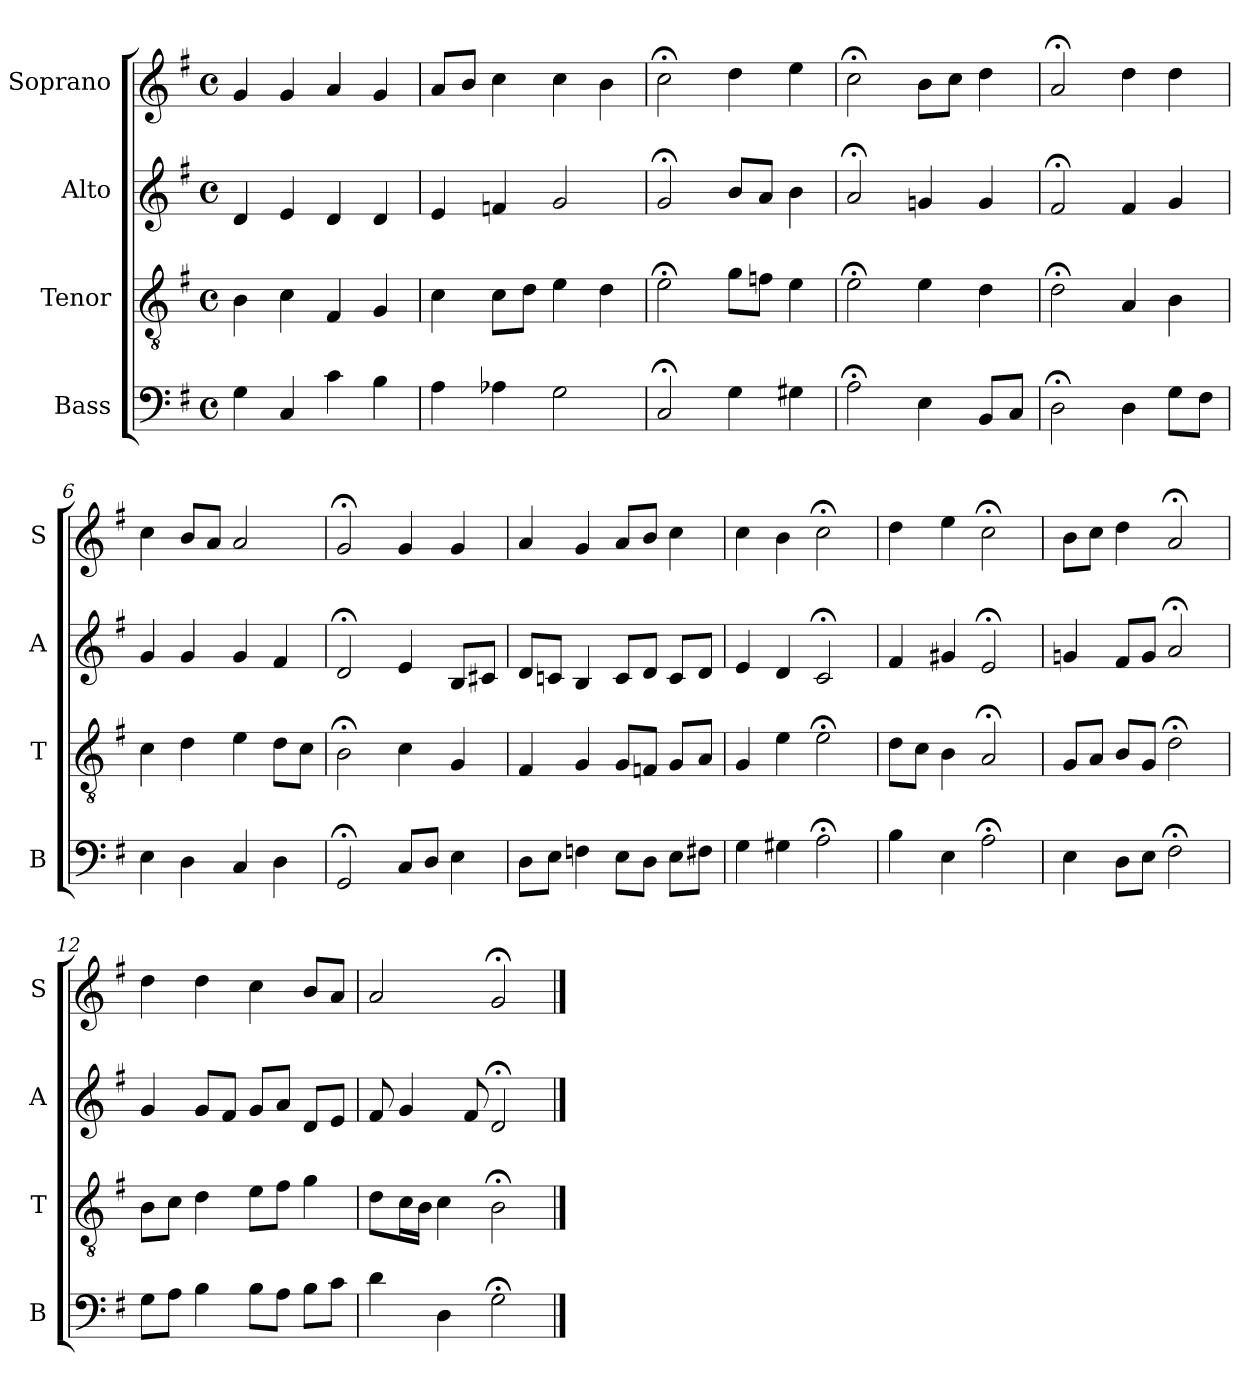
**kern	**kern	**kern	**kern
*part4	*part3	*part2	*part1
*staff4	*staff3	*staff2	*staff1
*I"Bass	*I"Tenor	*I"Alto	*I"Soprano
*I'B	*I'T	*I'A	*I'S
*clefF4	*clefGv2	*clefG2	*clefG2
*k[f#]	*k[f#]	*k[f#]	*k[f#]
*G:	*G:	*G:	*G:
*M4/4	*M4/4	*M4/4	*M4/4
*met(c)	*met(c)	*met(c)	*met(c)
*MM100	*MM100	*MM100	*MM100
=1	=1	=1	=1
4G	4B	4d	4g
4C	4c	4e	4g
4ci	4F#i	4di	4ai
4B	4G	4d	4g
=2	=2	=2	=2
4A	4c	4e	8aL
.	.	.	8bJ
4A-X	8cL	4fn	4cc
.	8dJ	.	.
2G	4e	2g	4cc
.	4d	.	4b
=3	=3	=3	=3
2C;<	2e;<	2g;<	2cc;<
4G	8gL	8bL	4dd
.	8fnJ	8aJ	.
4G#X	4e	4b	4ee
=4	=4	=4	=4
2A;<	2e;<	2a;<	2cc;<
4E	4e	4gn	8bL
.	.	.	8ccJ
8BBL	4d	4g	4dd
8CJ	.	.	.
=5	=5	=5	=5
2D;<	2d;<	2f#;<	2a;<
4D	4A	4f#	4dd
8GL	4B	4g	4dd
8F#J	.	.	.
=6	=6	=6	=6
4E	4c	4g	4cc
4D	4d	4g	8bL
.	.	.	8aJ
4C	4e	4g	2a
4D	8dL	4f#	.
.	8cJ	.	.
=7	=7	=7	=7
2GG;<	2B;<	2d;<	2g;<
8CL	4c	4e	4g
8DJ	.	.	.
4E	4G	8BL	4g
.	.	8c#XJ	.
=8	=8	=8	=8
8DL	4F#	8dL	4a
8EJ	.	8cnJ	.
4Fn	4G	4B	4g
8EL	8GL	8cL	8aL
8DJ	8FnJ	8dJ	8bJ
8EL	8GL	8cL	4cc
8F#XJ	8AJ	8dJ	.
=9	=9	=9	=9
4G	4G	4e	4cc
4G#Xi	4ei	4di	4bi
2A;<	2e;<	2c;<	2cc;<
=10	=10	=10	=10
4B	8dL	4f#	4dd
.	8cJ	.	.
4E	4B	4g#X	4ee
2A;<	2A;<	2e;<	2cc;<
=11	=11	=11	=11
4E	8GL	4gn	8bL
.	8AJ	.	8ccJ
8DL	8BL	8f#L	4dd
8EJ	8GJ	8gJ	.
2F#;<	2d;<	2a;<	2a;<
=12	=12	=12	=12
8GL	8BL	4g	4dd
8AJ	8cJ	.	.
4B	4d	8gL	4dd
.	.	8f#J	.
8BL	8eL	8gL	4cc
8AJ	8f#J	8aJ	.
8BL	4g	8dL	8bL
8cJ	.	8eJ	8aJ
=13	=13	=13	=13
4d	8dL	8f#	2a
.	16cL	4g	.
.	16BJJ	.	.
4D	4c	.	.
.	.	8f#	.
2G;<	2B;<	2d;<	2g;<
==	==	==	==
*-	*-	*-	*-
